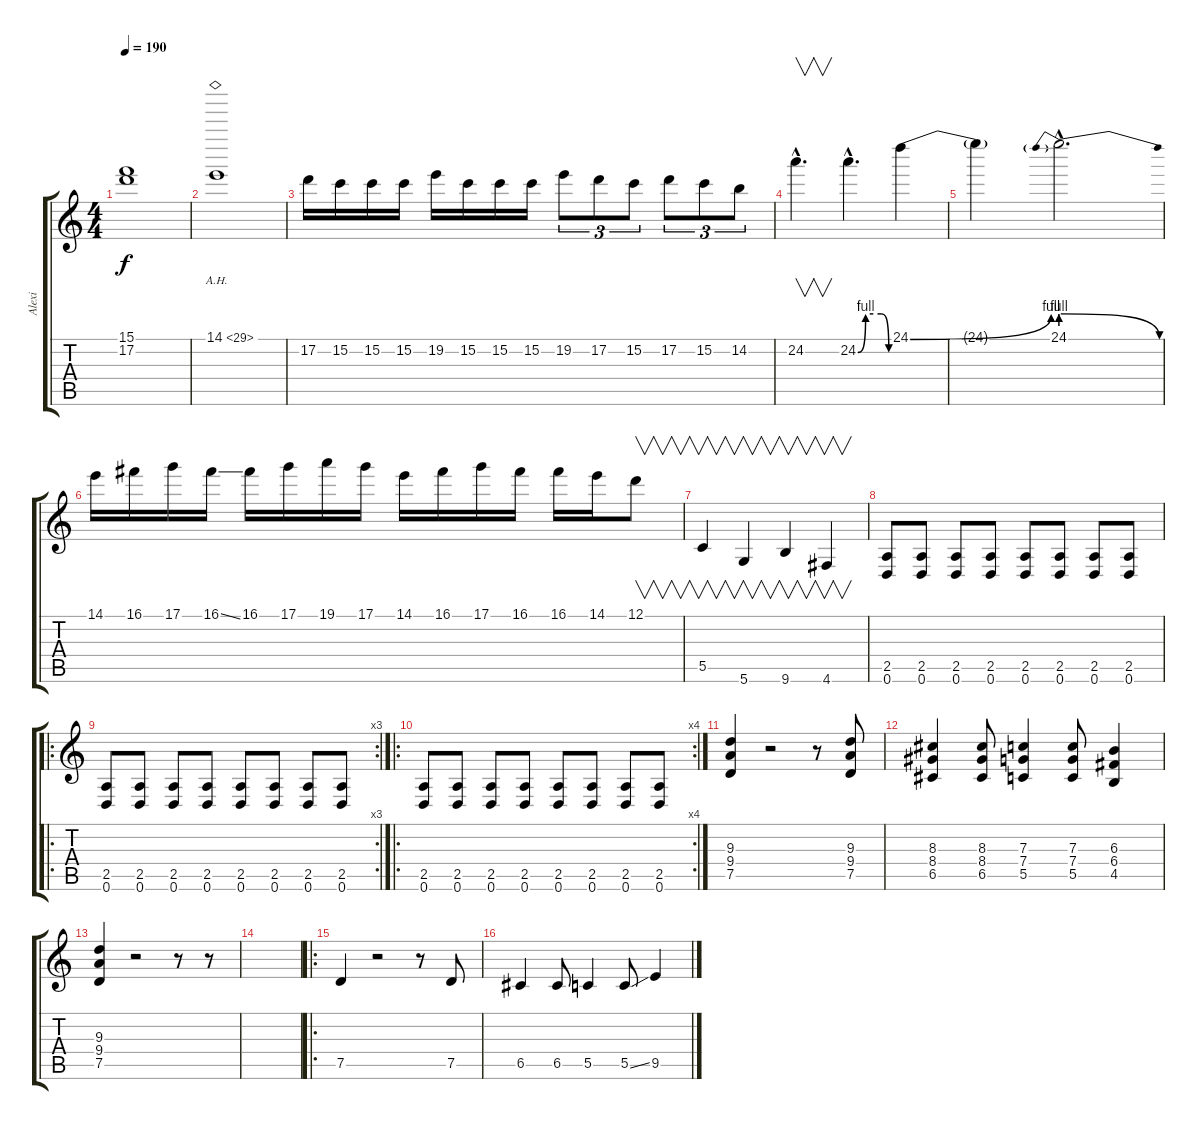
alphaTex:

\track ("Alexi" "Alexi") {instrument distortionguitar}
\staff {score tabs}
\tuning (D4 A3 F3 C3 G2 D2) {hide}
\ts (4 4)
\tempo 190
\clef g2
\ks c
(15.1{t} 17.2{t}).1{dy f} |
14.1{ah 15}.1 |
17.2.16 15.2.16 15.2.16 15.2.16 19.2.16 15.2.16 15.2.16 15.2.16 19.2.8{tu (3 2)} 17.2.8{tu (3 2)} 15.2.8{tu (3 2)} 17.2.8{tu (3 2)} 15.2.8{tu (3 2)} 14.2.8{tu (3 2)} |
24.2{hac}.4{v d} 24.2{be (custom 0 0 15 4 30 4 45 4 60 0) hac}.4{d} 24.1{be (bend 0 0 60 4)}.4 |
24.1{t}.4 24.1{be (prebendrelease 0 4 60 0) hac}.2{d} |
14.1.16 16.1.16 17.1.16 16.1{ss}.16 16.1.16 17.1.16 19.1.16 17.1.16 14.1.16 16.1.16 17.1.16 16.1.16 16.1.16 14.1.16 12.1.8{v} |
5.5.4{v} 5.6.4{v} 9.6.4{v} 4.6.4{v} |
(2.5 0.6).8 (2.5 0.6).8 (2.5 0.6).8 (2.5 0.6).8 (2.5 0.6).8 (2.5 0.6).8 (2.5 0.6).8 (2.5 0.6).8 |
\ro
\rc 3
(2.5 0.6).8 (2.5 0.6).8 (2.5 0.6).8 (2.5 0.6).8 (2.5 0.6).8 (2.5 0.6).8 (2.5 0.6).8 (2.5 0.6).8 |
\ro
\rc 4
(2.5 0.6).8 (2.5 0.6).8 (2.5 0.6).8 (2.5 0.6).8 (2.5 0.6).8 (2.5 0.6).8 (2.5 0.6).8 (2.5 0.6).8 |
(9.3 9.4 7.5).4 r.2 r.8 (9.3 9.4 7.5).8 |
(8.3 8.4 6.5).4 (8.3 8.4 6.5).8 (7.3 7.4 5.5).4 (7.3 7.4 5.5).8 (6.3 6.4 4.5).4 |
(9.3 9.4 7.5).4 r.2 r.8 r.8 |
|
\ro
7.5.4 r.2 r.8 7.5.8 |
6.5.4 6.5.8 5.5.4 5.5{ss}.8 9.5.4
